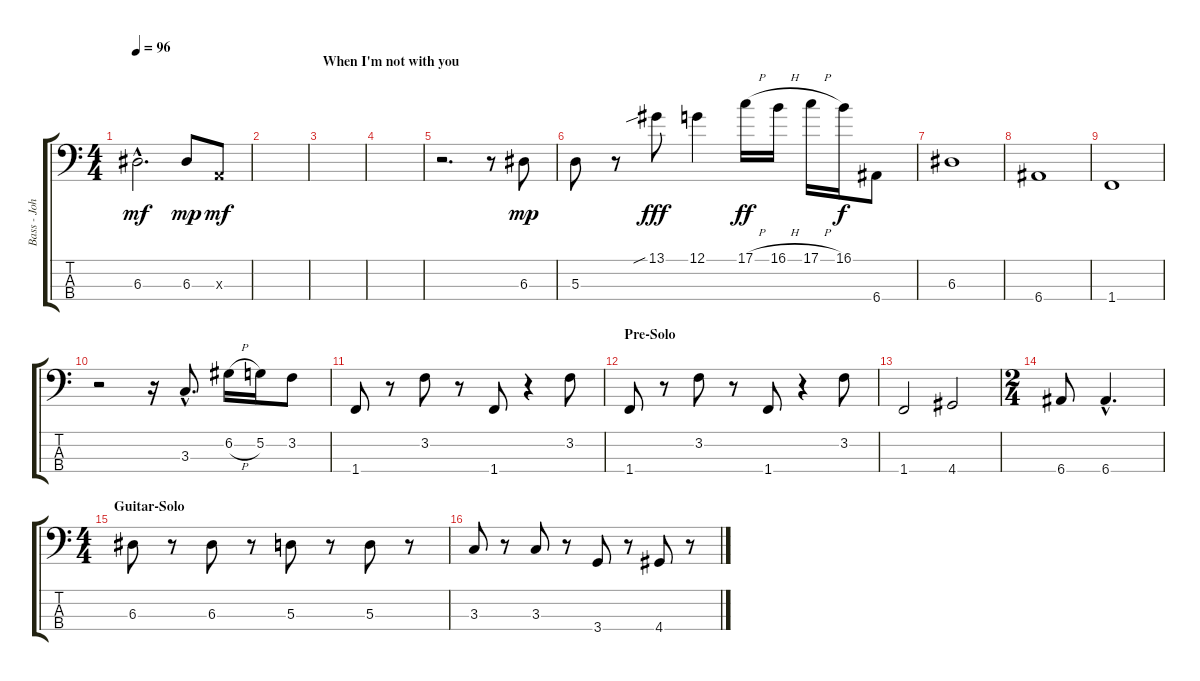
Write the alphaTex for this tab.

\track ("Bass - John Deacon" "Bass - Joh") {instrument electricbassfinger}
\staff {score tabs}
\tuning (G2 D2 A1 E1) {hide}
\ts (4 4)
\tempo 96
\clef f4
\ks c
6.3{hac}.2{d dy mf} 6.3.8{dy mp} 0.3{x}.8{dy mf} |
|
\section ("" "When I'm not with you")
|
|
r.2{d} r.8 6.3.8{dy mp} |
5.3.8 r.8 13.1{sib}.8{dy fff} 12.1.4 17.1{h}.16{dy ff} 16.1{h}.16 17.1{h}.16 16.1.16{dy f} 6.4.8 |
6.3.1 |
6.4.1 |
1.4.1 |
r.2 r.16 3.3{hac}.8{d} 6.2{h}.16 5.2.16 3.2.8 |
1.4.8 r.8 3.2.8 r.8 1.4.8 r.4 3.2.8 |
\section ("" "Pre-Solo")
1.4.8 r.8 3.2.8 r.8 1.4.8 r.4 3.2.8 |
1.4.2 4.4.2 |
\ts (2 4)
6.4.8 6.4{hac}.4{d} |
\ts (4 4)
\section ("" "Guitar-Solo")
6.3.8 r.8 6.3.8 r.8 5.3.8 r.8 5.3.8 r.8 |
3.3.8 r.8 3.3.8 r.8 3.4.8 r.8 4.4.8 r.8
